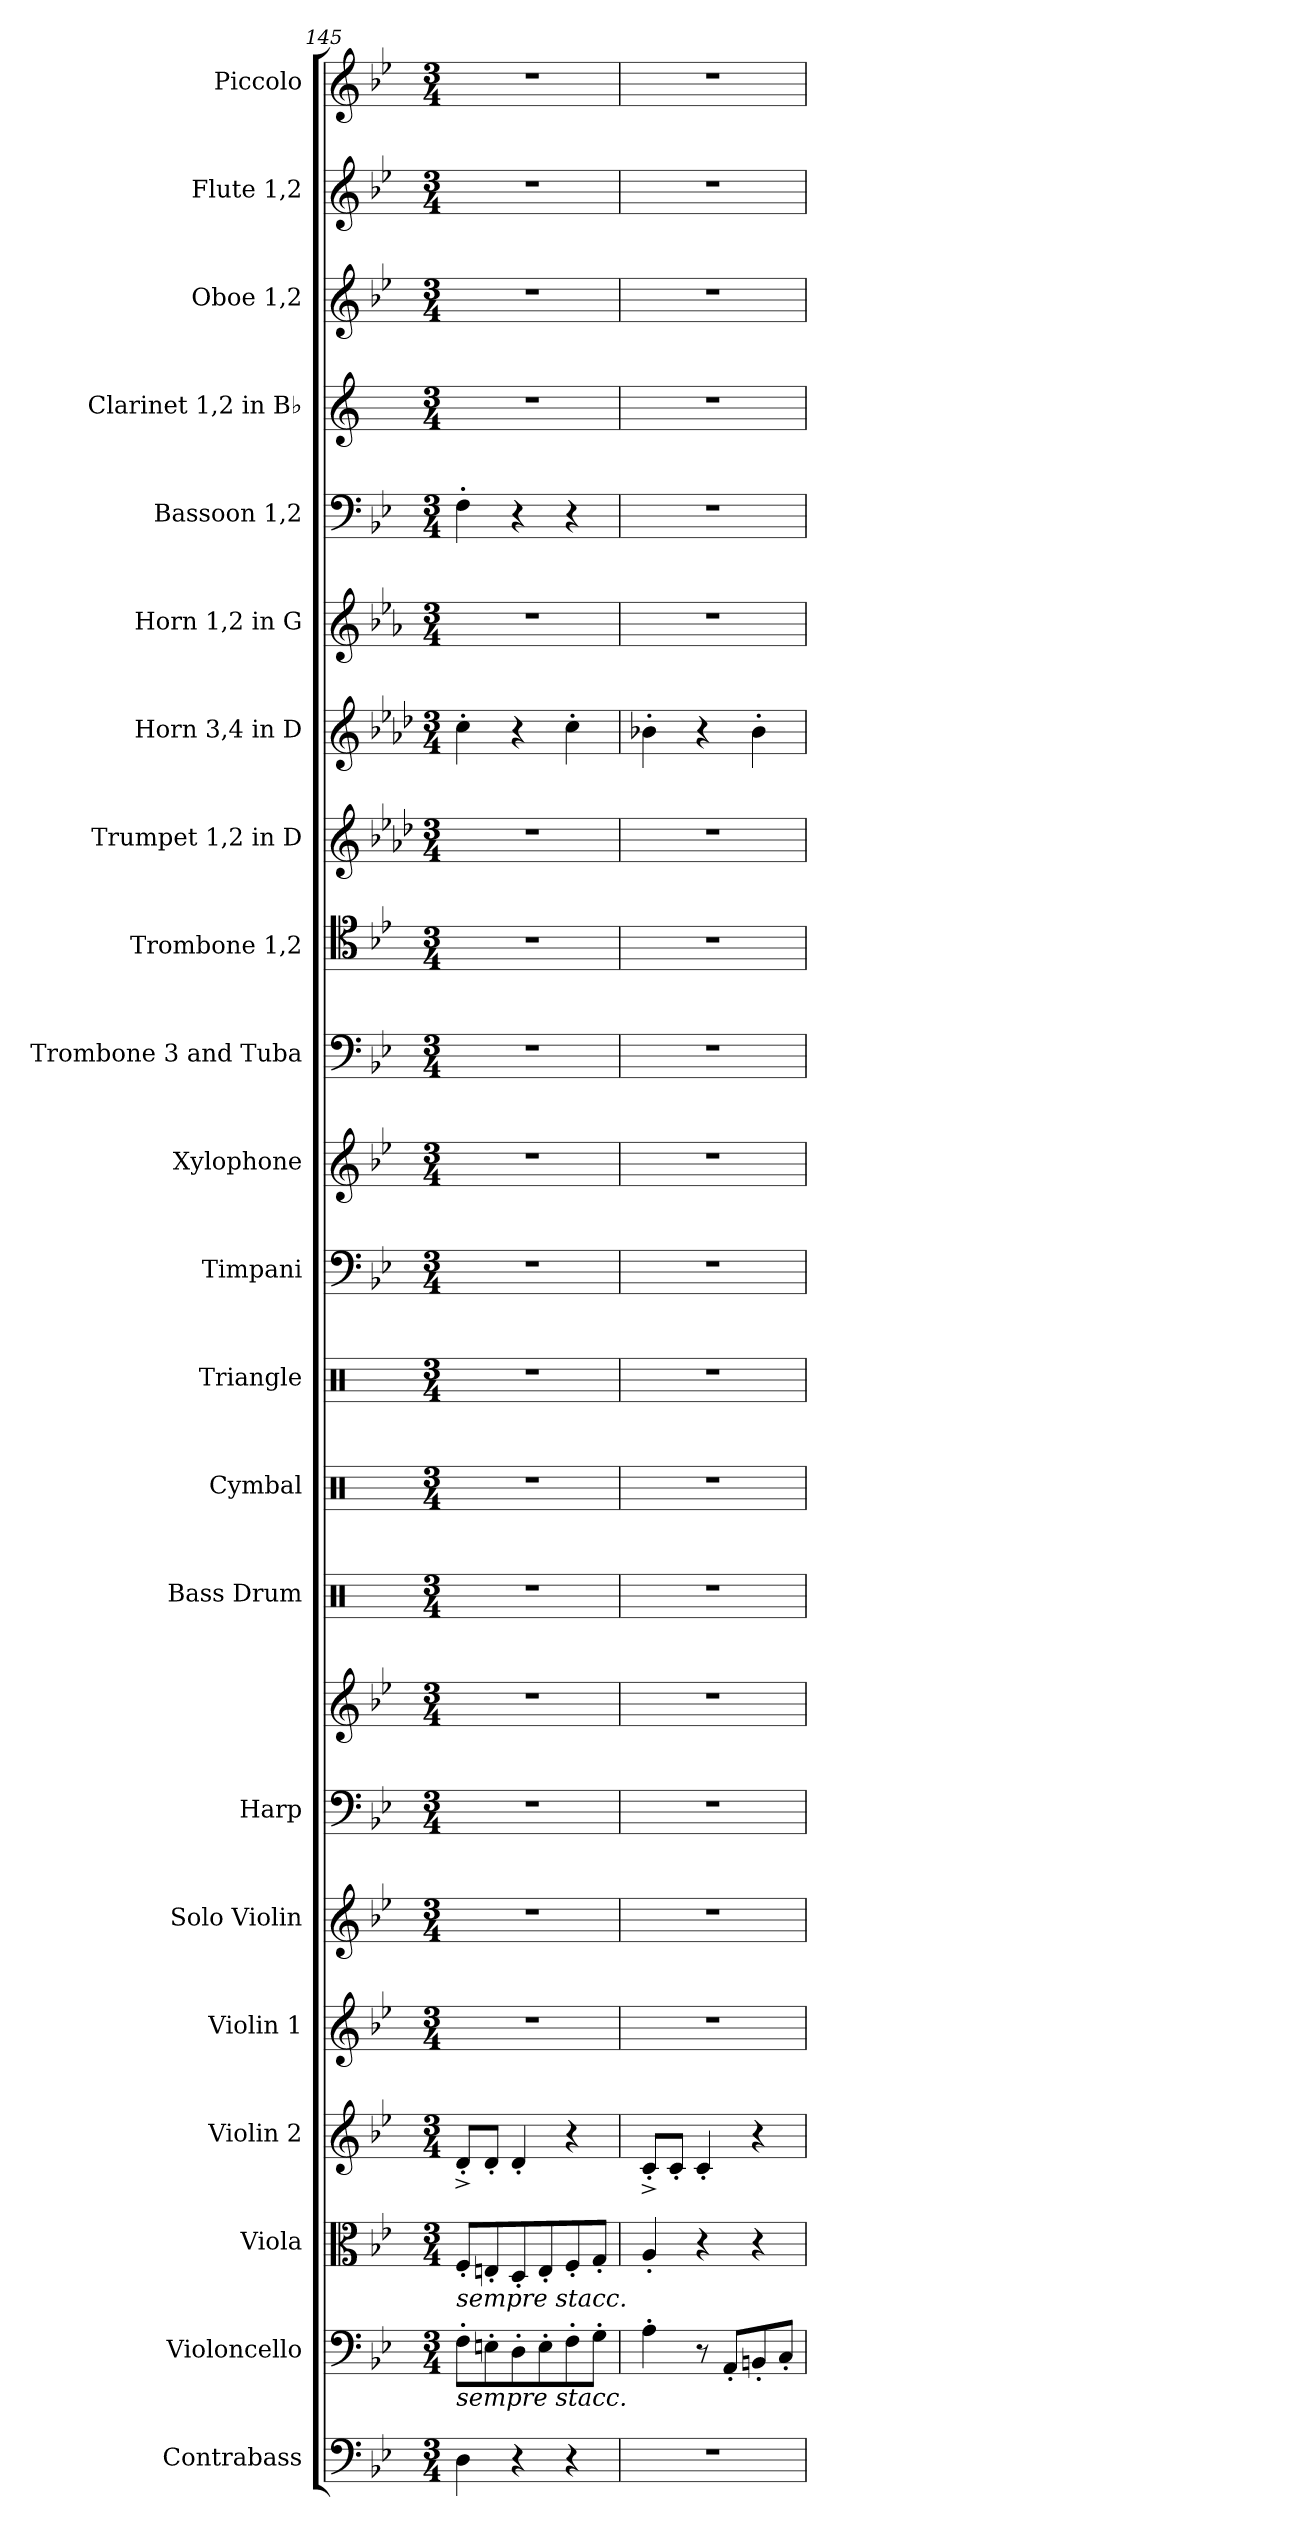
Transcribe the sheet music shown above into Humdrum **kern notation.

**kern	**kern	**kern	**kern	**kern	**kern	**kern	**kern	**kern	**kern	**kern	**kern	**kern	**kern	**kern	**kern	**kern	**kern	**kern	**kern	**kern	**kern	**kern
*part22	*part21	*part20	*part19	*part18	*part17	*part16	*part16	*part15	*part14	*part13	*part12	*part11	*part10	*part9	*part8	*part7	*part6	*part5	*part4	*part3	*part2	*part1
*staff23	*staff22	*staff21	*staff20	*staff19	*staff18	*staff17	*staff16	*staff15	*staff14	*staff13	*staff12	*staff11	*staff10	*staff9	*staff8	*staff7	*staff6	*staff5	*staff4	*staff3	*staff2	*staff1
*I"Contrabass	*I"Violoncello	*I"Viola	*I"Violin 2	*I"Violin 1	*I"Solo Violin	*I"Harp	*	*I"Bass Drum	*I"Cymbal	*I"Triangle	*I"Timpani	*I"Xylophone	*I"Trombone 3 and Tuba	*I"Trombone 1,2	*I"Trumpet 1,2 in D	*I"Horn 3,4 in D	*I"Horn 1,2 in G	*I"Bassoon 1,2	*I"Clarinet 1,2 in B♭	*I"Oboe 1,2	*I"Flute 1,2	*I"Piccolo
*I'Cb.	*I'Vc.	*I'Vla.	*I'Vln. 2	*I'Vln. 1	*I'Solo Vln.	*I'Hrp.	*	*I'B.D	*I'Cym.	*I'Trgl.	*I'Timp.	*I'Xyl.	*I'Tbn. 3 and Tba.	*I'Tbn. 1,2	*I'Tpt. 1,2 in D	*I'Hn. 3,4 in D	*I'Hn. 1,2 in G	*I'Bsn. 1,2	*I'Cl. 1,2 in B♭	*I'Ob. 1,2	*I'Fl. 1,2	*I'Picc.
*clefF4	*clefF4	*clefC3	*clefG2	*clefG2	*clefG2	*clefF4	*clefG2	*clefX	*clefX	*clefX	*clefF4	*clefG2	*clefF4	*clefC4	*clefG2	*clefG2	*clefG2	*clefF4	*clefG2	*clefG2	*clefG2	*clefG2
*ITrd7c12	*	*	*	*	*	*	*	*	*	*	*	*ITrd-7c-12	*	*	*ITrd-1c-2	*ITrd6c10	*ITrd3c5	*	*ITrd1c2	*	*	*ITrd-7c-12
*k[b-e-]	*k[b-e-]	*k[b-e-]	*k[b-e-]	*k[b-e-]	*k[b-e-]	*k[b-e-]	*k[b-e-]	*k[]	*k[]	*k[]	*k[b-e-]	*k[b-e-]	*k[b-e-]	*k[b-e-]	*k[b-e-]	*k[b-e-]	*k[b-e-]	*k[b-e-]	*k[b-e-]	*k[b-e-]	*k[b-e-]	*k[b-e-]
*M3/4	*M3/4	*M3/4	*M3/4	*M3/4	*M3/4	*M3/4	*M3/4	*M3/4	*M3/4	*M3/4	*M3/4	*M3/4	*M3/4	*M3/4	*M3/4	*M3/4	*M3/4	*M3/4	*M3/4	*M3/4	*M3/4	*M3/4
=145	=145	=145	=145	=145	=145	=145	=145	=145	=145	=145	=145	=145	=145	=145	=145	=145	=145	=145	=145	=145	=145	=145
!	!	!LO:TX:b:i:t=sempre stacc.	!	!	!	!	!	!	!	!	!	!	!	!	!	!	!	!	!	!	!	!
!	!LO:TX:b:i:t=sempre stacc.	!	!	!	!	!	!	!	!	!	!	!	!	!	!	!	!	!	!	!	!	!
4DD\	8F'\L	8F'/L	8d'^/L	2.r	2.r	2.r	2.r	2.r	2.r	2.r	2.r	2.r	2.r	2.r	2.r	4d'\	2.r	4F'\	2.r	2.r	2.r	2.r
.	8En'\	8En'/	8d'/J	.	.	.	.	.	.	.	.	.	.	.	.	.	.	.	.	.	.	.
4r	8D'\	8D'/	4d'/	.	.	.	.	.	.	.	.	.	.	.	.	4r	.	4r	.	.	.	.
.	8E'\	8E'/	.	.	.	.	.	.	.	.	.	.	.	.	.	.	.	.	.	.	.	.
4r	8F'\	8F'/	4r	.	.	.	.	.	.	.	.	.	.	.	.	4d'\	.	4r	.	.	.	.
.	8G'\J	8G'/J	.	.	.	.	.	.	.	.	.	.	.	.	.	.	.	.	.	.	.	.
=146	=146	=146	=146	=146	=146	=146	=146	=146	=146	=146	=146	=146	=146	=146	=146	=146	=146	=146	=146	=146	=146	=146
2.r	4A'\	4A'/	8c'^/L	2.r	2.r	2.r	2.r	2.r	2.r	2.r	2.r	2.r	2.r	2.r	2.r	4cn'\	2.r	2.r	2.r	2.r	2.r	2.r
.	.	.	8c'/J	.	.	.	.	.	.	.	.	.	.	.	.	.	.	.	.	.	.	.
.	8r	4r	4c'/	.	.	.	.	.	.	.	.	.	.	.	.	4r	.	.	.	.	.	.
.	8AA'/L	.	.	.	.	.	.	.	.	.	.	.	.	.	.	.	.	.	.	.	.	.
.	8BBn'/	4r	4r	.	.	.	.	.	.	.	.	.	.	.	.	4c'\	.	.	.	.	.	.
.	8C'/J	.	.	.	.	.	.	.	.	.	.	.	.	.	.	.	.	.	.	.	.	.
=	=	=	=	=	=	=	=	=	=	=	=	=	=	=	=	=	=	=	=	=	=	=
*-	*-	*-	*-	*-	*-	*-	*-	*-	*-	*-	*-	*-	*-	*-	*-	*-	*-	*-	*-	*-	*-	*-
